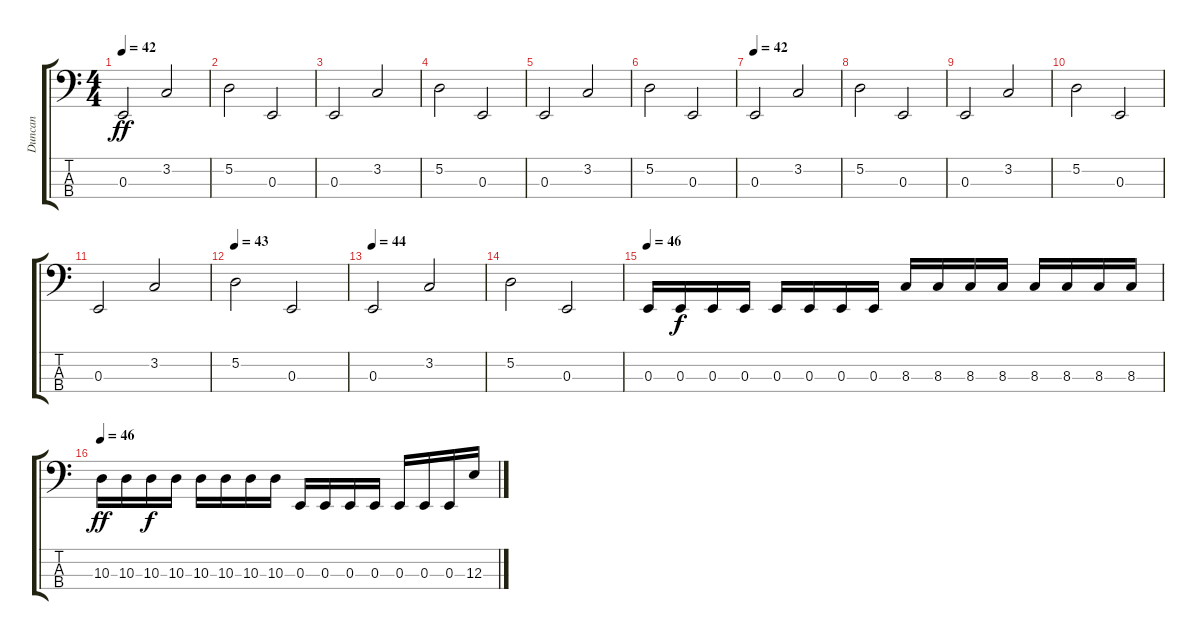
\track ("Duncan" "Duncan") {instrument electricbasspick}
\staff {score tabs}
\tuning (D2 A1 E1 B0) {hide}
\ts (4 4)
\tempo 42
\clef f4
\ks c
0.3.2{dy ff} 3.2.2 |
5.2.2 0.3.2 |
0.3.2 3.2.2 |
5.2.2 0.3.2 |
0.3.2 3.2.2 |
5.2.2 0.3.2 |
\tempo 42
0.3.2 3.2.2 |
5.2.2 0.3.2 |
0.3.2 3.2.2 |
5.2.2 0.3.2 |
0.3.2 3.2.2 |
\tempo 43
5.2.2 0.3.2 |
\tempo 44
0.3.2 3.2.2 |
5.2.2 0.3.2 |
\tempo 46
0.3.16 0.3.16{dy f} 0.3.16 0.3.16 0.3.16 0.3.16 0.3.16 0.3.16 8.3.16 8.3.16 8.3.16 8.3.16 8.3.16 8.3.16 8.3.16 8.3.16 |
\tempo 46
10.3.16{dy ff} 10.3.16 10.3.16{dy f} 10.3.16 10.3.16 10.3.16 10.3.16 10.3.16 0.3.16 0.3.16 0.3.16 0.3.16 0.3.16 0.3.16 0.3.16 12.3{ss}.16
